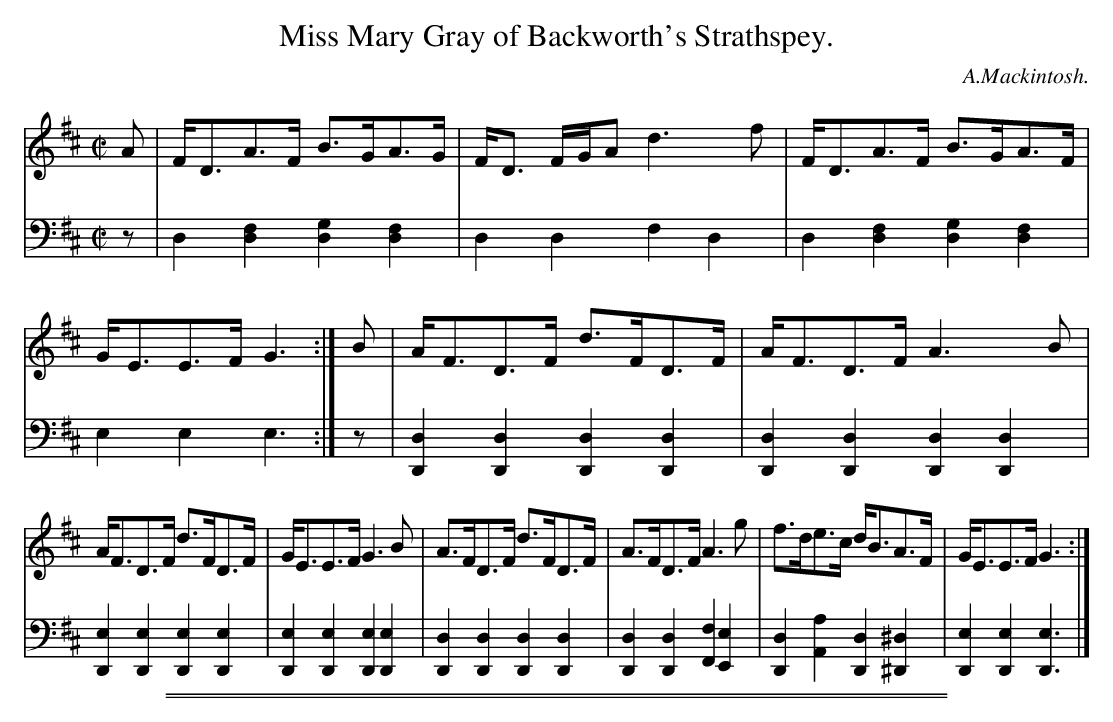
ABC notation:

X:1
T: Miss Mary Gray of Backworth's Strathspey.
C: A.Mackintosh.
M: C|
L: 1/8
K: D
V: 1 clef=treble staves=2
A |\
F<DA>F B>GA>G | F<D F/G/A d3f |\
F<DA>F B>GA>F | G<EE>F G3 :| B |\
A<FD>F d>FD>F | A<FD>F A3B |
A<FD>F d>FD>F | G<EE>F G3B |\
A>FD>F d>FD>F | A>FD>F A3g |\
f>de>c d<BA>F | G<EE>F G3 :|
V: 2 clef=bass middle=d
z |\
d2[f2d2] [g2d2][f2d2] | d2d2 f2d2 |\
d2[f2d2] [g2d2][f2d2] | e2e2 e3 :| z |\
[d2D2][d2D2] [d2D2][d2D2] | [d2D2][d2D2] [d2D2][d2D2] |
[e2D2][e2D2] [e2D2][e2D2] | [e2D2][e2D2] [e2D2][e2D2] |\
[d2D2][d2D2] [d2D2][d2D2] | [d2D2][d2D2] [f2F2][e2E2] |\
[d2D2][a2A2] [d2D2][^d2^D2] | [e2D2][e2D2] [e3D3] |]
